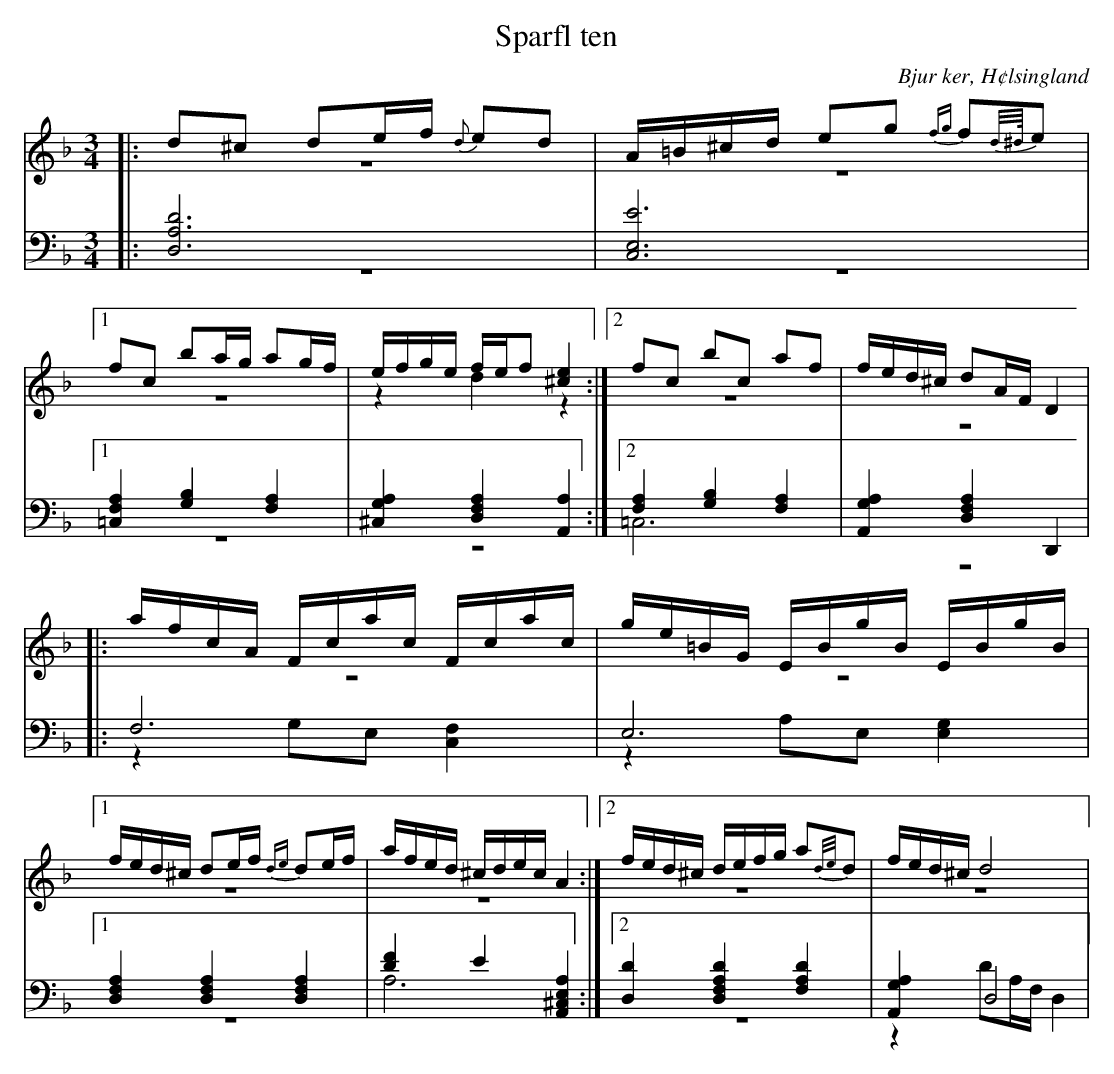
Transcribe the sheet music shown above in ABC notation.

X:1
T: Sparfl ten
O: Bjur ker, H¢lsingland
M: 3/4
L: 1/8
K: Dm
V:1
V:2 merge
V:3
V:4 merge
V:1
|:d^c de/f/ {d}ed|A/=B/^c/d/ eg {fg}f{d/^d//}e|1 fc ba/g/ ag/f/| e/f/g/e/ f/e/f [^c2e2]:|2 fc bc af|f/e/d/^c/ dA/F/ D2|
|:a/f/c/A/  F/c/a/c/ F/c/a/c/|g/e/=B/G/  E/B/g/B/  E/B/g/B/|1 f/e/d/^c/ de/f/ {de}de/f/|a/f/e/d/ ^c/d/e/c/ A2:|2 f/e/d/^c/ d/e/f/g/ a{d/e/}d|f/e/d/^c/ d4|
V:2
|:z6|z6|1 z6|z2 d2 z2:|2 z6|z6|
|:z6|z6|1 z6|z6:|2 z6|z6|
V:3 clef=bass
|:[D,6A,6D6]|[E,6C,6E6]|1 [=C,2F,2A,2] [G,2B,2] [F,2A,2]|[^C,2G,2A,2] [D,2F,2A,2] [A,,2A,2]:|2 [F,2A,2] [G,2B,2] [F,2A,2]|[A,,2G,2A,2] [D,2F,2A,2] D,,2|
|:F,6|E,6|1 [D,2F,2A,2] [D,2F,2A,2] [D,2F,2A,2]|[D2F2] E2 [A,,2^C,2E,2A,2]:|2 [D,2D2] [D,2F,2A,2D2] [F,2A,2D2]|[A,,2G,2A,2] D,4|
V:4 clef=bass
|:z6|z6|1 z6|z6:|2 =C,6|z6|
|:z2 G,E, [C,2F,2]|z2 A,E, [E,2G,2]|1 z6|A,6:|2 z6|z2 DA,/F,/ D,2|
